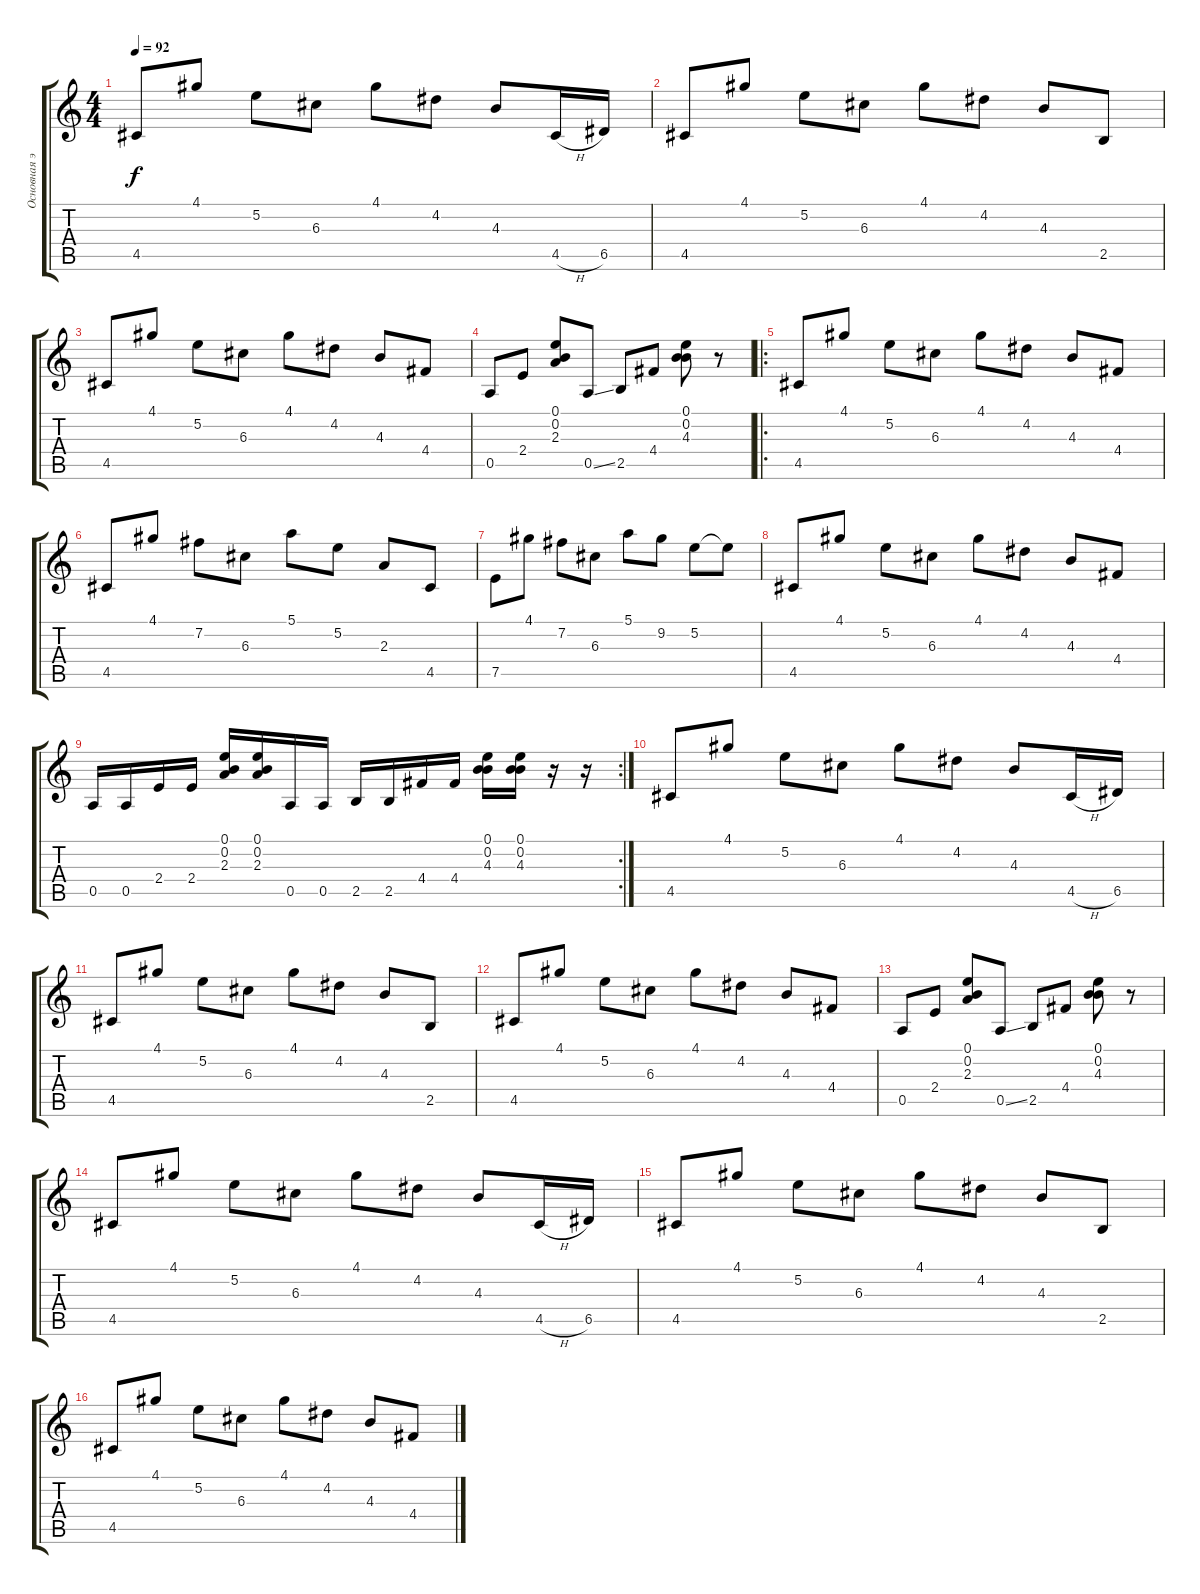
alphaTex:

\track ("Основная эл. гитара" "Основная э") {instrument electricguitarjazz}
\staff {score tabs}
\tuning (E4 B3 G3 D3 A2 E2) {hide}
\ts (4 4)
\tempo 92
\clef g2
\ks c
4.5.8{dy f} 4.1.8 5.2.8 6.3.8 4.1.8 4.2.8 4.3.8 4.5{h}.16 6.5.16 |
4.5.8 4.1.8 5.2.8 6.3.8 4.1.8 4.2.8 4.3.8 2.5.8 |
4.5.8 4.1.8 5.2.8 6.3.8 4.1.8 4.2.8 4.3.8 4.4.8 |
0.5.8 2.4.8 (0.1 0.2 2.3).8 0.5{ss}.8 2.5.8 4.4.8 (0.1 0.2 4.3).8 r.8 |
\ro
4.5.8 4.1.8 5.2.8 6.3.8 4.1.8 4.2.8 4.3.8 4.4.8 |
4.5.8 4.1.8 7.2.8 6.3.8 5.1.8 5.2.8 2.3.8 4.5.8 |
7.5.8 4.1.8 7.2.8 6.3.8 5.1.8 9.2.8 5.2.8 5.2{t}.8 |
4.5.8 4.1.8 5.2.8 6.3.8 4.1.8 4.2.8 4.3.8 4.4.8 |
\rc 2
0.5.16 0.5.16 2.4.16 2.4.16 (0.1 0.2 2.3).16 (0.1 0.2 2.3).16 0.5.16 0.5.16 2.5.16 2.5.16 4.4.16 4.4.16 (0.1 0.2 4.3).16 (0.1 0.2 4.3).16 r.16 r.16 |
4.5.8 4.1.8 5.2.8 6.3.8 4.1.8 4.2.8 4.3.8 4.5{h}.16 6.5.16 |
4.5.8 4.1.8 5.2.8 6.3.8 4.1.8 4.2.8 4.3.8 2.5.8 |
4.5.8 4.1.8 5.2.8 6.3.8 4.1.8 4.2.8 4.3.8 4.4.8 |
0.5.8 2.4.8 (0.1 0.2 2.3).8 0.5{ss}.8 2.5.8 4.4.8 (0.1 0.2 4.3).8 r.8 |
4.5.8 4.1.8 5.2.8 6.3.8 4.1.8 4.2.8 4.3.8 4.5{h}.16 6.5.16 |
4.5.8 4.1.8 5.2.8 6.3.8 4.1.8 4.2.8 4.3.8 2.5.8 |
4.5.8 4.1.8 5.2.8 6.3.8 4.1.8 4.2.8 4.3.8 4.4.8
